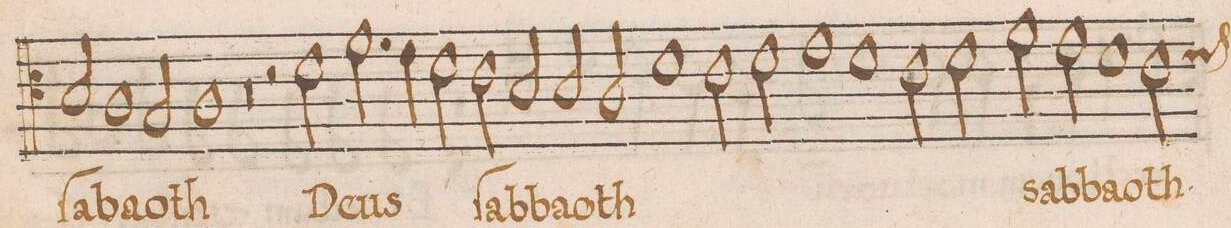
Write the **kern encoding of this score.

**kern	**text
*I"CANTVS	*
*clefC4	*
*k[]	*
*met(C|)	*
*M2/1	*
2B/	ſa-
1A\	-ba-
=23-	=23-
2G/	-oth
1A	.
=24-	=24-
0r	.
=25-	=25-
2r	.
2d\	De-
2.f\	-us
4e\	.
=26-	=26-
2d\	.
2c\	ſab-
2B/	-ba-
2B/	-oth
=27-	=27-
2A/	.
1d	.
2c\	.
=28-	=28-
2d\	.
1e	.
1d\	.
=29-	=29-
2c\	.
2d\	.
2f\	sab-
=30-	=30-
2e\	-ba-
1d	-oth.
2c\	.
*custos:d	*
=31-	=31-
*-	*-
